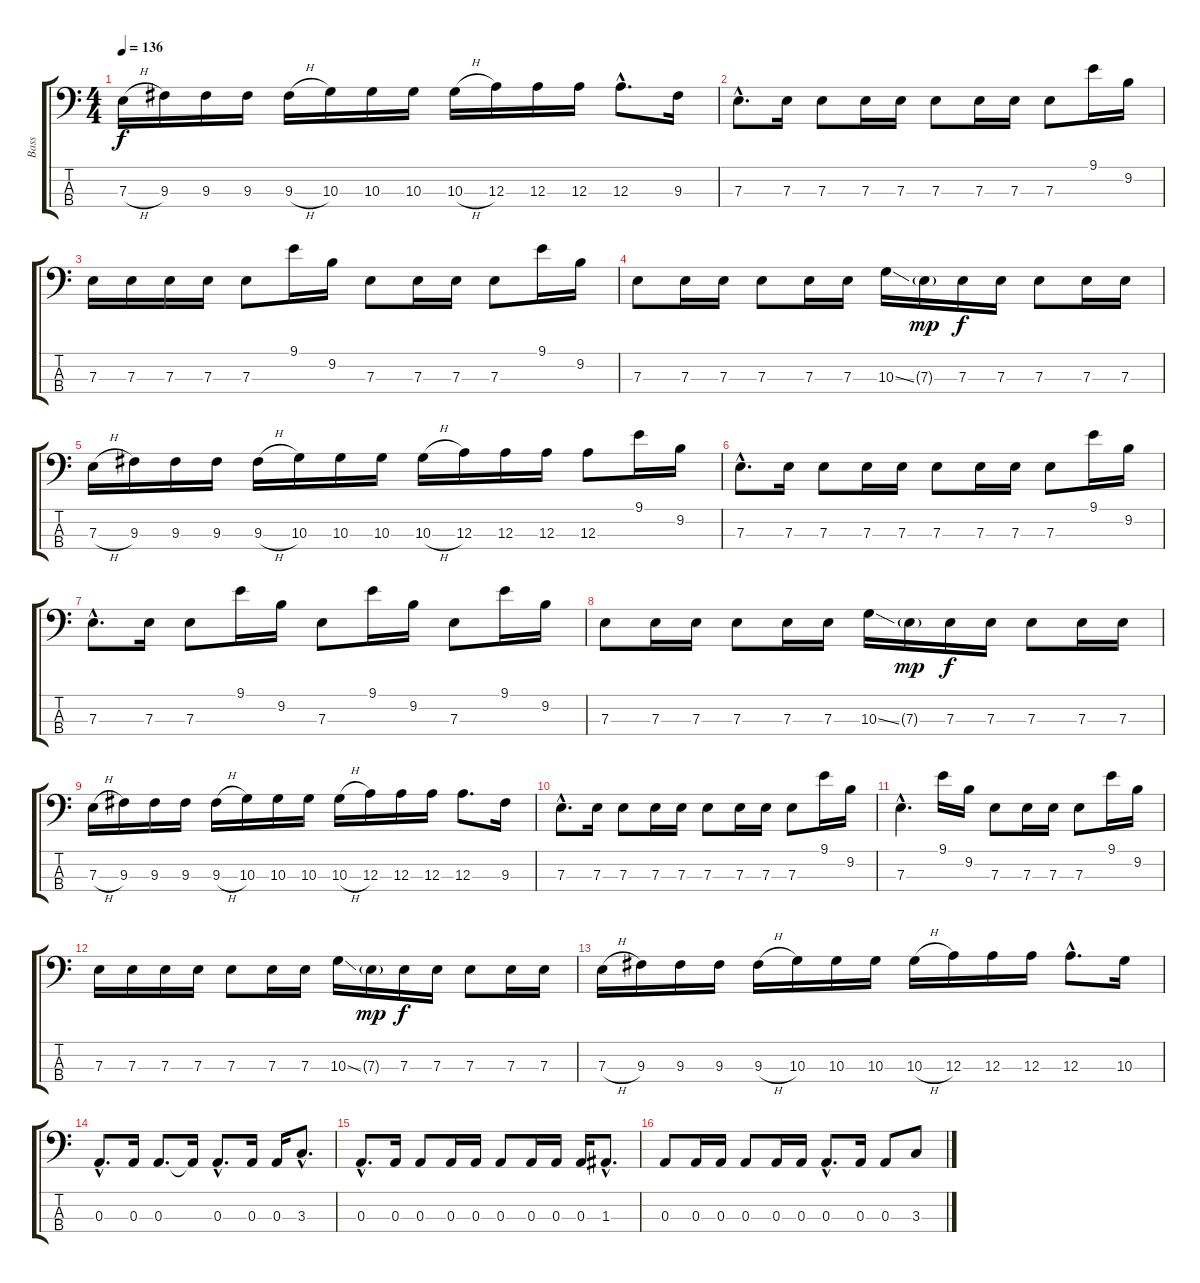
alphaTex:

\track ("Bass" "Bass") {instrument electricbassfinger}
\staff {score tabs}
\tuning (G2 D2 A1 E1) {hide}
\ts (4 4)
\tempo 136
\clef f4
\ks c
7.3{h}.16{dy f} 9.3.16 9.3.16 9.3.16 9.3{h}.16 10.3.16 10.3.16 10.3.16 10.3{h}.16 12.3.16 12.3.16 12.3.16 12.3{hac}.8{d} 9.3.16 |
7.3{hac}.8{d} 7.3.16 7.3.8 7.3.16 7.3.16 7.3.8 7.3.16 7.3.16 7.3.8 9.1.16 9.2.16 |
7.3.16 7.3.16 7.3.16 7.3.16 7.3.8 9.1.16 9.2.16 7.3.8 7.3.16 7.3.16 7.3.8 9.1.16 9.2.16 |
7.3.8 7.3.16 7.3.16 7.3.8 7.3.16 7.3.16 10.3{ss}.16 7.3{g}.16{dy mp} 7.3.16{dy f} 7.3.16 7.3.8 7.3.16 7.3.16 |
7.3{h}.16 9.3.16 9.3.16 9.3.16 9.3{h}.16 10.3.16 10.3.16 10.3.16 10.3{h}.16 12.3.16 12.3.16 12.3.16 12.3.8 9.1.16 9.2.16 |
7.3{hac}.8{d} 7.3.16 7.3.8 7.3.16 7.3.16 7.3.8 7.3.16 7.3.16 7.3.8 9.1.16 9.2.16 |
7.3{hac}.8{d} 7.3.16 7.3.8 9.1.16 9.2.16 7.3.8 9.1.16 9.2.16 7.3.8 9.1.16 9.2.16 |
7.3.8 7.3.16 7.3.16 7.3.8 7.3.16 7.3.16 10.3{ss}.16 7.3{g}.16{dy mp} 7.3.16{dy f} 7.3.16 7.3.8 7.3.16 7.3.16 |
7.3{h}.16 9.3.16 9.3.16 9.3.16 9.3{h}.16 10.3.16 10.3.16 10.3.16 10.3{h}.16 12.3.16 12.3.16 12.3.16 12.3.8{d} 9.3.16 |
7.3{hac}.8{d} 7.3.16 7.3.8 7.3.16 7.3.16 7.3.8 7.3.16 7.3.16 7.3.8 9.1.16 9.2.16 |
7.3{hac}.4{d} 9.1.16 9.2.16 7.3.8 7.3.16 7.3.16 7.3.8 9.1.16 9.2.16 |
7.3.16 7.3.16 7.3.16 7.3.16 7.3.8 7.3.16 7.3.16 10.3{ss}.16 7.3{g}.16{dy mp} 7.3.16{dy f} 7.3.16 7.3.8 7.3.16 7.3.16 |
7.3{h}.16 9.3.16 9.3.16 9.3.16 9.3{h}.16 10.3.16 10.3.16 10.3.16 10.3{h}.16 12.3.16 12.3.16 12.3.16 12.3{hac}.8{d} 10.3.16 |
0.3{hac}.8{d} 0.3.16 0.3.8{d} 0.3{t}.16 0.3{hac}.8{d} 0.3.16 0.3.16 3.3{hac}.8{d} |
0.3{hac}.8{d} 0.3.16 0.3.8 0.3.16 0.3.16 0.3.8 0.3.16 0.3.16 0.3.16 1.3{hac}.8{d} |
0.3.8 0.3.16 0.3.16 0.3.8 0.3.16 0.3.16 0.3{hac}.8{d} 0.3.16 0.3.8 3.3.8
